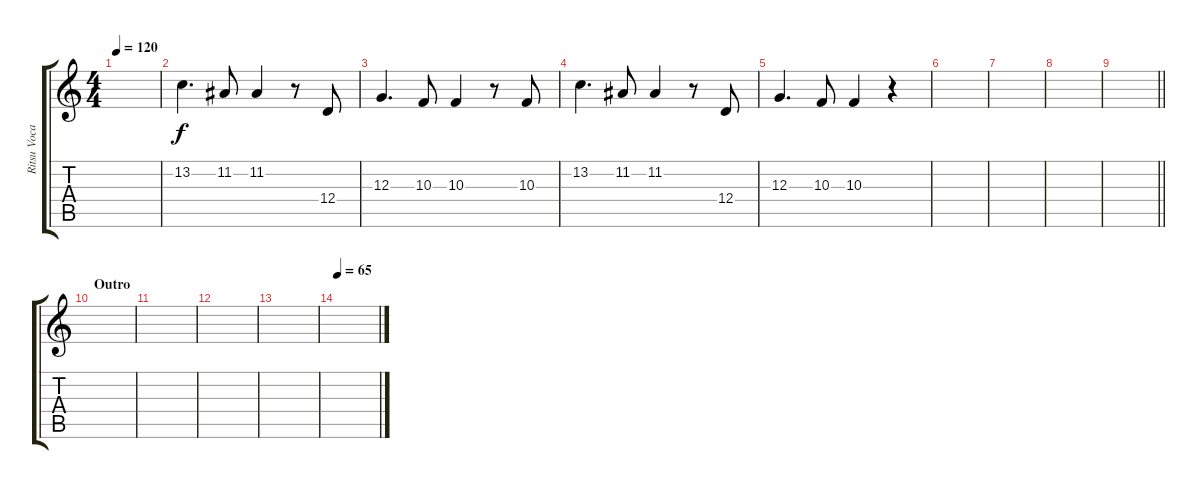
\track ("Ritsu Vocals" "Ritsu Voca") {instrument choiraahs}
\staff {score tabs}
\tuning (E4 B3 G3 D3 A2 E2) {hide}
\ts (4 4)
\tempo 120
\clef g2
\ks c
|
13.2.4{d} 11.2.8 11.2.4 r.8 12.4.8 |
12.3.4{d} 10.3.8 10.3.4 r.8 10.3.8 |
13.2.4{d} 11.2.8 11.2.4 r.8 12.4.8 |
12.3.4{d} 10.3.8 10.3.4 r.4 |
|
|
|
\barLineRight lightlight
|
\section ("" "Outro")
|
|
|
|
\tempo 65
